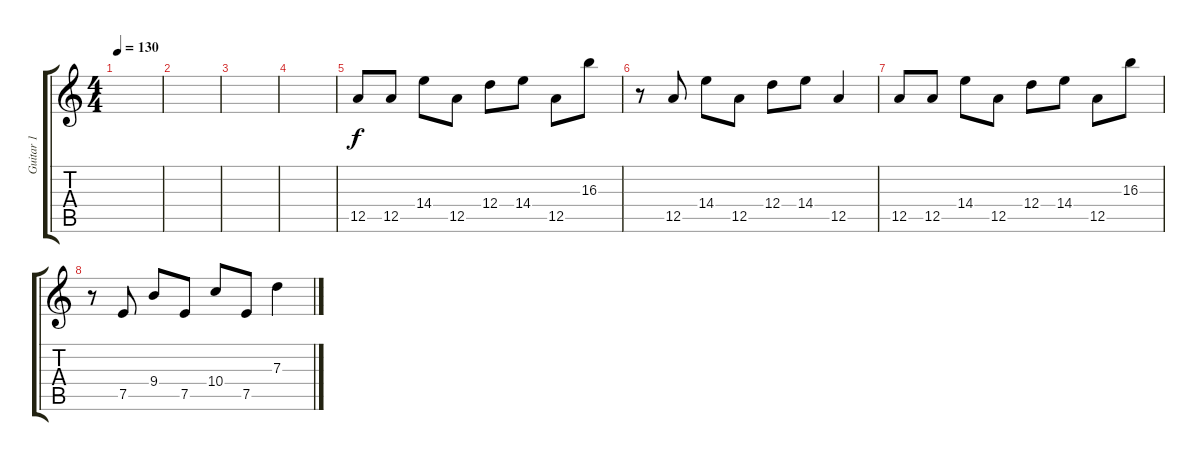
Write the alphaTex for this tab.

\track ("Guitar 1" "Guitar 1") {instrument distortionguitar}
\staff {score tabs}
\tuning (E4 B3 G3 D3 A2 E2) {hide}
\ts (4 4)
\tempo 130
\clef g2
\ks c
|
|
|
|
12.5.8{volume 6} 12.5.8 14.4.8 12.5.8 12.4.8 14.4.8 12.5.8 16.3.8 |
r.8 12.5.8 14.4.8 12.5.8 12.4.8 14.4.8 12.5.4 |
12.5.8 12.5.8 14.4.8 12.5.8 12.4.8 14.4.8 12.5.8 16.3.8 |
r.8 7.5.8 9.4.8 7.5.8 10.4.8 7.5.8 7.3.4
